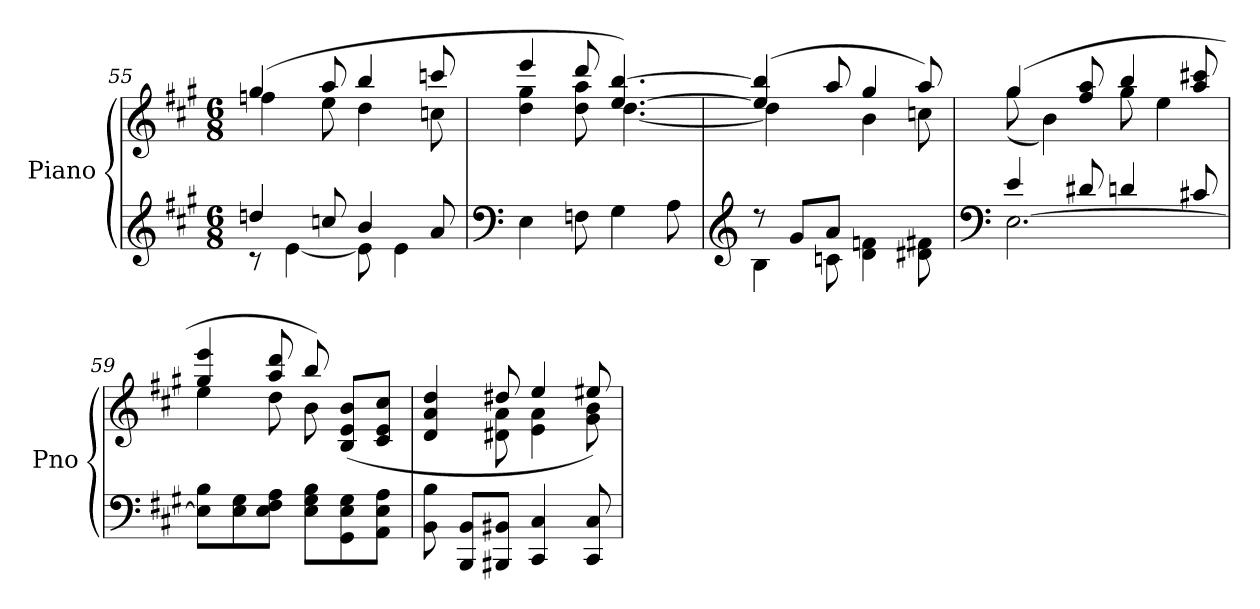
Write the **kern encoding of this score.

**kern	**kern	**dynam
*part1	*part1	*part1
*staff2	*staff1	*staff1/2
*I"Piano	*	*
*I'Pno	*	*
*clefG2	*clefG2	*
*k[f#c#g#]	*k[f#c#g#]	*
*M6/8	*M6/8	*
=55	=55	=55
*^	*^	*
4ddn/	8r	(4gg#/	4ffn\	.
.	[4e\	.	.	.
8ccn/	.	8aa/	8ee\	.
4b/	8e\]	4bb/	4dd\	.
.	4e\	.	.	.
8a/	.	8cccn/	8ccn\	.
*v	*v	*	*	*
!!LO:PB:g=z	!!
=56	=56	=56	=56
*clefF4	*	*	*
4E\	4eee/	4dd\ 4gg#\	.
8Fn\	8ddd/	8dd\ 8aa\	.
4G#\	[4.ee/ [4.bb/)	[4.dd\	.
8A\	.	.	.
*	*v	*v	*
=57	=57	=57
*clefG2	*	*
*^	*^	*
*	*	*	*^	*
8r	4B\	(4ee/] 4bb/]	4dd\]	4.ryy	.
(8g#/L	.	.	.	.	.
8a/J	8cn\	8aa/	2ryy	.	.
4.ryy	4d\ 4fn\	4gg#/	.	4b\	.
.	8d#X\ 8f#X\	8aa/)	.	8ccn\)	.
*	*	*v	*v	*v	*
=58	=58	=58	=58
*clefF4	*	*	*
*	*	*^	*
[2.E\	4e/	(4gg#/	(8gg#\	.
.	.	.	4b\)	.
.	8d#X/	8ff#/ 8aa/	.	.
.	4dn/	4bb/	8gg#\	.
.	.	.	4ee\	.
.	8c#X/	8aa/ 8ccc#X/	.	.
*v	*v	*	*	*
=59	=59	=59	=59
8E\] 8B\L	4gg#/ 4eee/	4ee\	.
8E\ 8G#\	.	.	.
8E\ 8F#\ 8A\J	8aa/ 8ddd/	8dd\	.
8E\ 8G#\ 8B\L	8bb/)	8b\	.
!	!	!	!LO:DY:b
8GG#\ 8E\ 8G#\	(8B/ 8e/ 8b/L	4ryy	other-dynamics
8AA\ 8E\ 8A\J	8c#/ 8e/ 8cc#/J	.	.
=60	=60	=60	=60
8BB\ 8B\	4d/ 4a/ 4dd/	4ryy	.
8BBB/ 8BB/L	.	.	.
8BBB#X/ 8BB#X/J	8dd#X/	8d#X\ 8a\	.
4CC#/ 4C#/	4ee/	4e\ 4a\	.
8CC#/ 8C#/	8ee#X/)	8g#\ 8b\	.
*	*v	*v	*
=	=	=
*-	*-	*-
